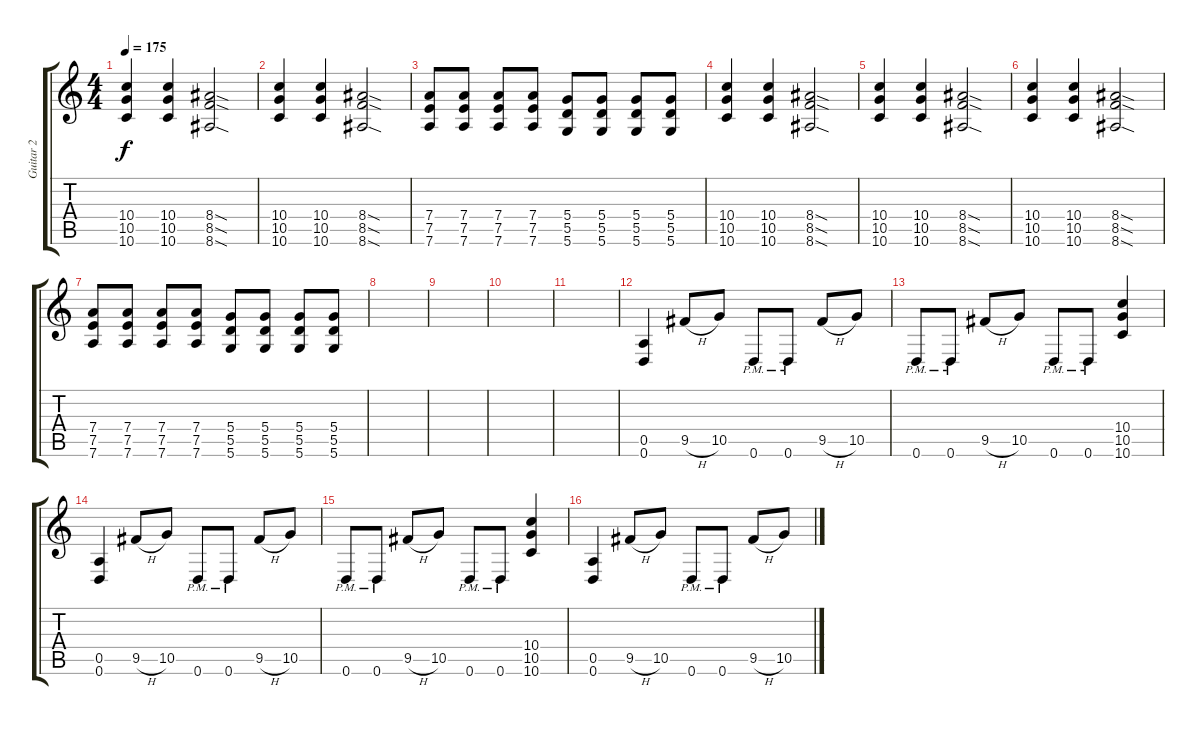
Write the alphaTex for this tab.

\track ("Guitar 2" "Guitar 2") {instrument distortionguitar}
\staff {score tabs}
\tuning (E4 B3 G3 D3 A2 D2) {hide}
\ts (4 4)
\tempo 175
\clef g2
\ks c
(10.4 10.5 10.6).4{dy f} (10.4 10.5 10.6).4 (8.4{sod} 8.5{sod} 8.6{sod}).2 |
(10.4 10.5 10.6).4 (10.4 10.5 10.6).4 (8.4{sod} 8.5{sod} 8.6{sod}).2 |
(7.4 7.5 7.6).8 (7.4 7.5 7.6).8 (7.4 7.5 7.6).8 (7.4 7.5 7.6).8 (5.4 5.5 5.6).8 (5.4 5.5 5.6).8 (5.4 5.5 5.6).8 (5.4 5.5 5.6).8 |
(10.4 10.5 10.6).4 (10.4 10.5 10.6).4 (8.4{sod} 8.5{sod} 8.6{sod}).2 |
(10.4 10.5 10.6).4 (10.4 10.5 10.6).4 (8.4{sod} 8.5{sod} 8.6{sod}).2 |
(10.4 10.5 10.6).4 (10.4 10.5 10.6).4 (8.4{sod} 8.5{sod} 8.6{sod}).2 |
(7.4 7.5 7.6).8 (7.4 7.5 7.6).8 (7.4 7.5 7.6).8 (7.4 7.5 7.6).8 (5.4 5.5 5.6).8 (5.4 5.5 5.6).8 (5.4 5.5 5.6).8 (5.4 5.5 5.6).8 |
|
|
|
|
(0.5 0.6).4 9.5{h}.8 10.5.8 0.6{pm}.8 0.6{pm}.8 9.5{h}.8 10.5.8 |
0.6{pm}.8 0.6{pm}.8 9.5{h}.8 10.5.8 0.6{pm}.8 0.6{pm}.8 (10.4 10.5 10.6).4 |
(0.5 0.6).4 9.5{h}.8 10.5.8 0.6{pm}.8 0.6{pm}.8 9.5{h}.8 10.5.8 |
0.6{pm}.8 0.6{pm}.8 9.5{h}.8 10.5.8 0.6{pm}.8 0.6{pm}.8 (10.4 10.5 10.6).4 |
(0.5 0.6).4 9.5{h}.8 10.5.8 0.6{pm}.8 0.6{pm}.8 9.5{h}.8 10.5.8
